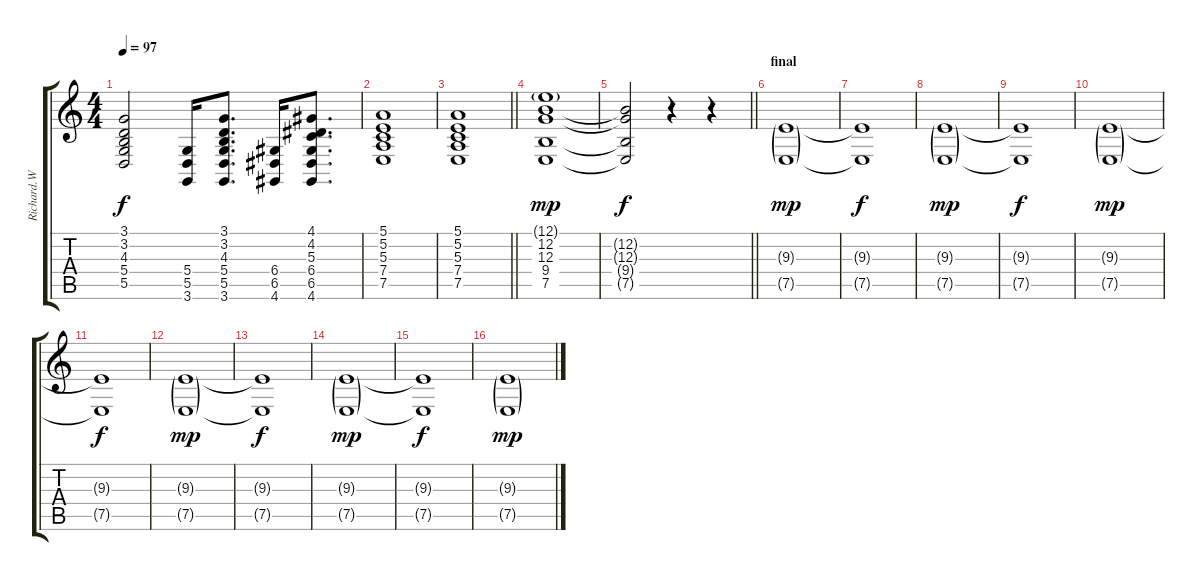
\track ("Richard.W" "Richard.W") {instrument drawbarorgan bank 255}
\staff {score tabs}
\tuning (E4 B3 G3 D3 A2 E2) {hide}
\ts (4 4)
\tempo 97
\clef g2
\ks c
(3.1 3.2 4.3 5.4 5.5).2{dy f} (5.4 5.5 3.6).16 (3.1 3.2 4.3 5.4 5.5 3.6).8{d} (6.4 6.5 4.6).16 (4.1 4.2 5.3 6.4 6.5 4.6).8{d} |
(5.1 5.2 5.3 7.4 7.5).1 |
\barLineRight lightlight
(5.1 5.2 5.3 7.4 7.5).1 |
(12.1{g} 12.2 12.3 9.4 7.5).1{dy mp} |
\barLineRight lightlight
(12.2{t} 12.3{t} 9.4{t} 7.5{t}).2{dy f} r.4 r.4 |
\section ("" "final")
(9.3{g} 7.5{g}).1{dy mp} |
(9.3{t} 7.5{t}).1{dy f} |
(9.3{g} 7.5{g}).1{dy mp} |
(9.3{t} 7.5{t}).1{dy f} |
(9.3{g} 7.5{g}).1{dy mp} |
(9.3{t} 7.5{t}).1{dy f} |
(9.3{g} 7.5{g}).1{dy mp} |
(9.3{t} 7.5{t}).1{dy f} |
(9.3{g} 7.5{g}).1{dy mp} |
(9.3{t} 7.5{t}).1{dy f} |
(9.3{g} 7.5{g}).1{dy mp}
